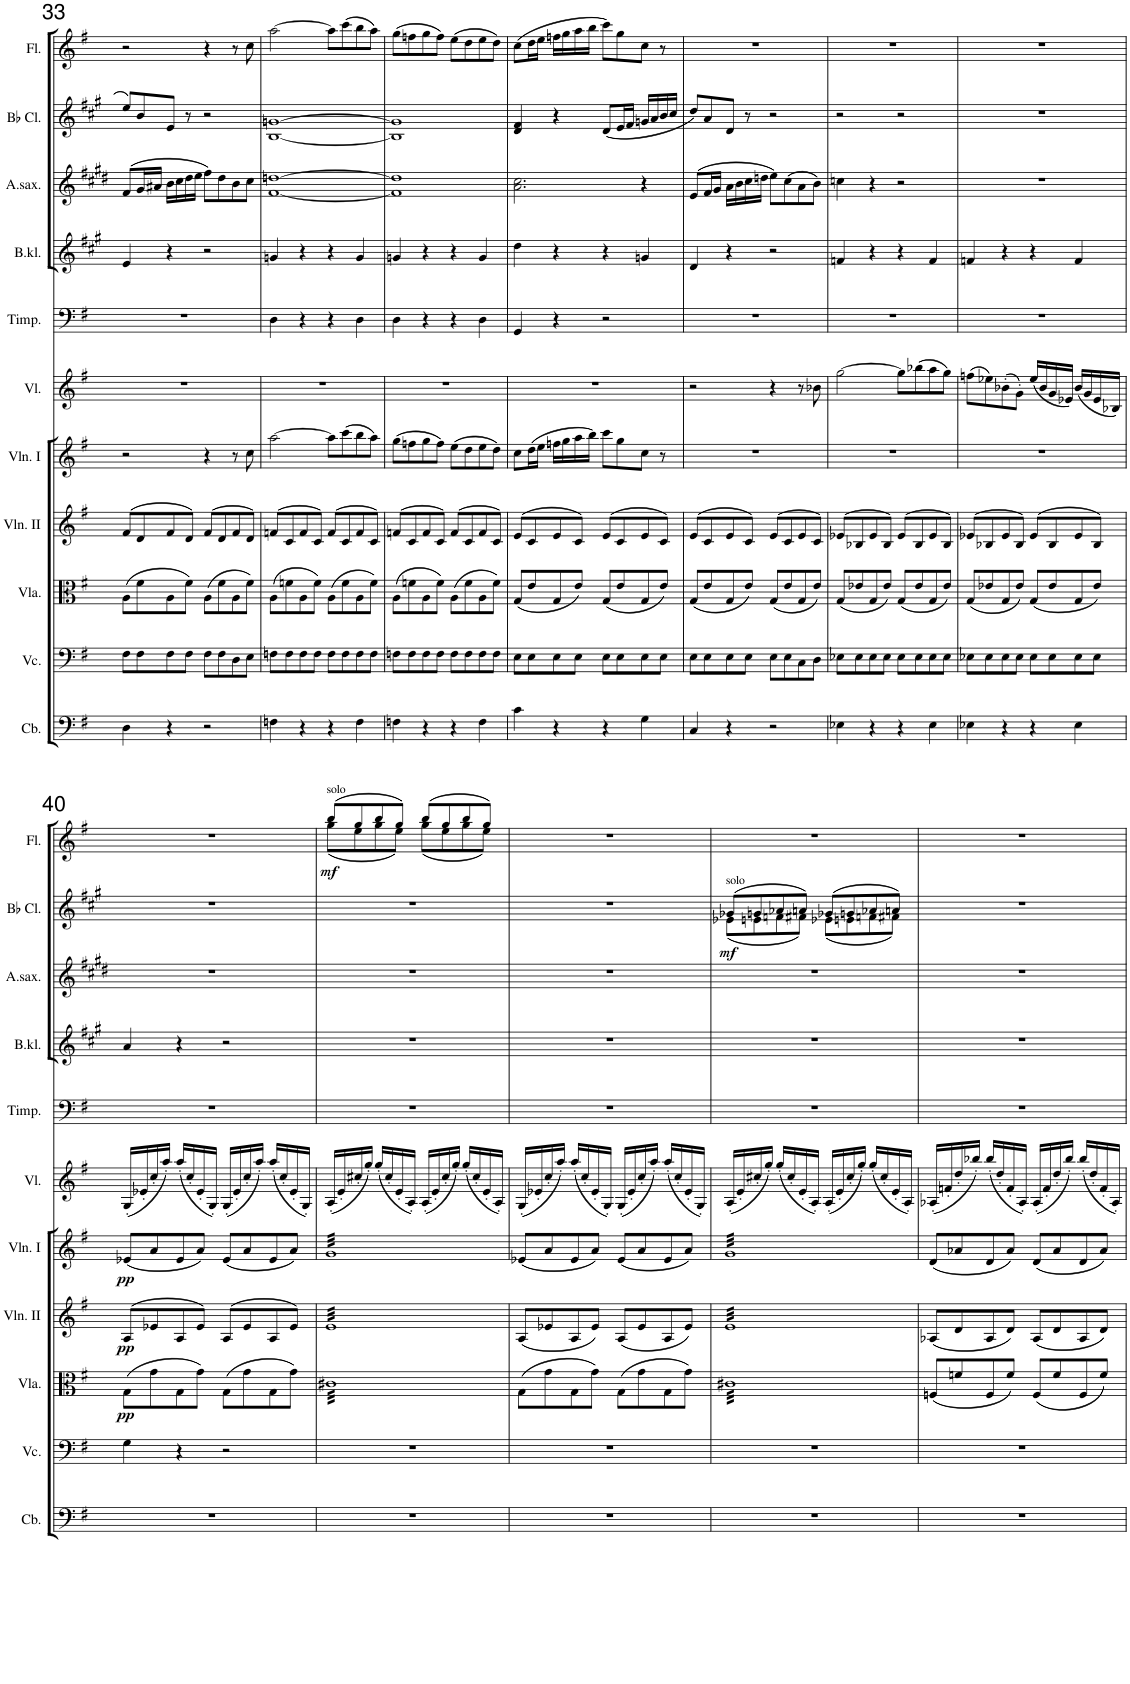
**kern	**kern	**kern	**dynam	**kern	**dynam	**kern	**dynam	**kern	**kern	**kern	**kern	**kern	**dynam	**kern	**dynam
*part11	*part10	*part9	*part9	*part8	*part8	*part7	*part7	*part6	*part5	*part4	*part3	*part2	*part2	*part1	*part1
*staff11	*staff10	*staff9	*staff9	*staff8	*staff8	*staff7	*staff7	*staff6	*staff5	*staff4	*staff3	*staff2	*staff2	*staff1	*staff1
*I"Contrabasses	*I"Violoncellos	*I"Violas	*	*I"Violins II	*	*I"Violins I	*	*I"Violine	*I"Timpani	*I"Bassklarinette	*I"Altsaxophon	*I"Clarinets in Bb	*	*I"Flutes	*
*I'Cb.	*I'Vc.	*I'Vla.	*	*I'Vln. II	*	*I'Vln. I	*	*I'Vl.	*I'Timp.	*I'B.kl.	*I'A.sax.	*	*	*I'Fl.	*
!!LO:PB:g=z
*clefF4	*clefF4	*clefC3	*	*clefG2	*	*clefG2	*	*clefG2	*clefF4	*clefG2	*clefG2	*clefG2	*	*clefG2	*
*Trd7c12	*	*	*	*	*	*	*	*	*	*Trd8c14	*Trd5c9	*Trd1c2	*	*	*
*k[f#]	*k[f#]	*k[f#]	*	*k[f#]	*	*k[f#]	*	*k[f#]	*k[f#]	*k[f#c#g#]	*k[f#c#g#d#]	*k[f#c#g#]	*	*k[f#]	*
*M4/4	*M4/4	*M4/4	*	*M4/4	*	*M4/4	*	*M4/4	*M4/4	*M4/4	*M4/4	*M4/4	*	*M4/4	*
*met(c)	*met(c)	*met(c)	*	*met(c)	*	*met(c)	*	*met(c)	*met(c)	*met(c)	*met(c)	*met(c)	*	*met(c)	*
=33	=33	=33	=33	=33	=33	=33	=33	=33	=33	=33	=33	=33	=33	=33	=33
4D\	8F#\L	(8A\L	.	(>8f#/L	.	2r	.	1r	1r	4e/	(8f#/L	8ee/L	.	2r	.
.	8F#\	8f#\	.	8d/	.	.	.	.	.	.	16g#/L	8b/	.	.	.
.	.	.	.	.	.	.	.	.	.	.	16a#X/JJ	.	.	.	.
4r	8F#\	8A\	.	8f#/	.	.	.	.	.	4r	16b\LL	8e/J	.	.	.
.	.	.	.	.	.	.	.	.	.	.	16cc#\	.	.	.	.
.	8F#\J	8f#\J)	.	8d/J)	.	.	.	.	.	.	16dd#\	8r	.	.	.
.	.	.	.	.	.	.	.	.	.	.	16ee\JJ	.	.	.	.
2r	8F#\L	(8A\L	.	(>8f#/L	.	4r	.	.	.	2r	8ff#\L)	2r	.	4r	.
.	8F#\	8f#\	.	8d/	.	.	.	.	.	.	8dd#\	.	.	.	.
.	8D\	8A\	.	8f#/	.	8r	.	.	.	.	8b\	.	.	8r	.
.	8E\J	8f#\J)	.	8d/J)	.	8cc\	.	.	.	.	8cc#\J	.	.	8cc\	.
=34	=34	=34	=34	=34	=34	=34	=34	=34	=34	=34	=34	=34	=34	=34	=34
4Fn\	8Fn\L	(8A\L	.	(>8fn/L	.	[2aa\	.	1r	4D\	4gn/	[1f# [1ddn	[1B [1gn	.	[2aa\	.
.	8F\	8fn\	.	8c/	.	.	.	.	.	.	.	.	.	.	.
4r	8F\	8A\	.	8f/	.	.	.	.	4r	4r	.	.	.	.	.
.	8F\J	8f\J)	.	8c/J)	.	.	.	.	.	.	.	.	.	.	.
4r	8F\L	(8A\L	.	(>8f/L	.	8aa\L]	.	.	4r	4r	.	.	.	8aa\L]	.
.	8F\	8f\	.	8c/	.	(8ccc\	.	.	.	.	.	.	.	(8ccc\	.
4F\	8F\	8A\	.	8f/	.	8bb\	.	.	4D\	4g/	.	.	.	8bb\	.
.	8F\J	8f\J)	.	8c/J)	.	8aa\J)	.	.	.	.	.	.	.	8aa\J)	.
=35	=35	=35	=35	=35	=35	=35	=35	=35	=35	=35	=35	=35	=35	=35	=35
4Fn\	8Fn\L	(8A\L	.	(>8fn/L	.	(8gg\L	.	1r	4D\	4gn/	1f#] 1dd]	1B] 1g]	.	(8gg\L	.
.	8F\	8fn\	.	8c/	.	8ffn\	.	.	.	.	.	.	.	8ffn\	.
4r	8F\	8A\	.	8f/	.	8gg\	.	.	4r	4r	.	.	.	8gg\	.
.	8F\J	8f\J)	.	8c/J)	.	8ff\J)	.	.	.	.	.	.	.	8ff\J)	.
4r	8F\L	(8A\L	.	(>8f/L	.	(8ee\L	.	.	4r	4r	.	.	.	(8ee\L	.
.	8F\	8f\	.	8c/	.	8dd\	.	.	.	.	.	.	.	8dd\	.
4F\	8F\	8A\	.	8f/	.	8ee\	.	.	4D\	4g/	.	.	.	8ee\	.
.	8F\J	8f\J)	.	8c/J)	.	8dd\J)	.	.	.	.	.	.	.	8dd\J)	.
=36	=36	=36	=36	=36	=36	=36	=36	=36	=36	=36	=36	=36	=36	=36	=36
4c\	8E\L	(<8G/L	.	(>8e/L	.	8cc\L	.	1r	4GG/	4dd\	2.a\ 2.cc#\	4d/ 4f#/	.	(8cc\L	.
.	8E\	8e/	.	8c/	.	(16dd\L	.	.	.	.	.	.	.	16dd\L	.
.	.	.	.	.	.	16ee\JJ	.	.	.	.	.	.	.	16ee\JJ	.
4r	8E\	8G/	.	8e/	.	16ffn\LL	.	.	4r	4r	.	4r	.	16ffn\LL	.
.	.	.	.	.	.	16gg\	.	.	.	.	.	.	.	16gg\	.
.	8E\J	8e/J)	.	8c/J)	.	16aa\	.	.	.	.	.	.	.	16aa\	.
.	.	.	.	.	.	16bb\JJ)	.	.	.	.	.	.	.	16bb\JJ	.
4r	8E\L	(8G/L	.	(>8e/L	.	8ccc\L	.	.	2r	4r	.	(8d/L	.	8ccc\L)	.
.	8E\	8e/	.	8c/	.	8gg\	.	.	.	.	.	16e/L	.	8gg\	.
.	.	.	.	.	.	.	.	.	.	.	.	16f#/JJ	.	.	.
4G\	8E\	8G/	.	8e/	.	8cc\J	.	.	.	4gn/	4r	16gn/LL	.	8cc\J	.
.	.	.	.	.	.	.	.	.	.	.	.	16a/	.	.	.
.	8E\J	8e/J)	.	8c/J)	.	8r	.	.	.	.	.	16b/	.	8r	.
.	.	.	.	.	.	.	.	.	.	.	.	16cc#/JJ	.	.	.
=37	=37	=37	=37	=37	=37	=37	=37	=37	=37	=37	=37	=37	=37	=37	=37
4C/	8E\L	(8G/L	.	(>8e/L	.	1r	.	2r	1r	4d/	(8e/L	8dd/L)	.	1r	.
.	8E\	8e/	.	8c/	.	.	.	.	.	.	16f#/L	8a/	.	.	.
.	.	.	.	.	.	.	.	.	.	.	16g#/JJ	.	.	.	.
4r	8E\	8G/	.	8e/	.	.	.	.	.	4r	16a\LL	8d/J	.	.	.
.	.	.	.	.	.	.	.	.	.	.	16b\	.	.	.	.
.	8E\J	8e/J)	.	8c/J)	.	.	.	.	.	.	16cc#\	8r	.	.	.
.	.	.	.	.	.	.	.	.	.	.	16ddn\JJ	.	.	.	.
2r	8E\L	(8G/L	.	(>8e/L	.	.	.	4r	.	2r	8ee\L)	2r	.	.	.
.	8E\	8e/	.	8c/	.	.	.	.	.	.	(8cc#\	.	.	.	.
.	8C\	8G/	.	8e/	.	.	.	8r	.	.	8a\	.	.	.	.
.	8D\J	8e/J)	.	8c/J)	.	.	.	8b-X\	.	.	8b\J)	.	.	.	.
=38	=38	=38	=38	=38	=38	=38	=38	=38	=38	=38	=38	=38	=38	=38	=38
4E-X\	8E-X\L	(8G/L	.	(>8e-X/L	.	1r	.	[2gg\	1r	4fn/	4ccn\	2r	.	1r	.
.	8E-\	8e-X/	.	8B-X/	.	.	.	.	.	.	.	.	.	.	.
4r	8E-\	8G/	.	8e-/	.	.	.	.	.	4r	4r	.	.	.	.
.	8E-\J	8e-/J)	.	8B-/J)	.	.	.	.	.	.	.	.	.	.	.
4r	8E-\L	(8G/L	.	(>8e-/L	.	.	.	8gg\L]	.	4r	2r	2r	.	.	.
.	8E-\	8e-/	.	8B-/	.	.	.	(8bb-X\	.	.	.	.	.	.	.
4E-\	8E-\	8G/	.	8e-/	.	.	.	8aa\	.	4f/	.	.	.	.	.
.	8E-\J	8e-/J)	.	8B-/J)	.	.	.	8gg\J)	.	.	.	.	.	.	.
=39	=39	=39	=39	=39	=39	=39	=39	=39	=39	=39	=39	=39	=39	=39	=39
4E-X\	8E-X\L	(8G/L	.	(>8e-X/L	.	1r	.	(8ffn\L	1r	4fn/	1r	1r	.	1r	.
.	8E-\	8e-X/	.	8B-X/	.	.	.	8ee-X\)	.	.	.	.	.	.	.
4r	8E-\	8G/	.	8e-/	.	.	.	(8b-X'\	.	4r	.	.	.	.	.
.	8E-\J	8e-/J)	.	8B-/J)	.	.	.	8g'\J)	.	.	.	.	.	.	.
4r	8E-\L	(8G/L	.	(>8e-/L	.	.	.	(16ee-/LL	.	4r	.	.	.	.	.
.	.	.	.	.	.	.	.	16b-/	.	.	.	.	.	.	.
.	8E-\	8e-/	.	8B-/	.	.	.	16g/	.	.	.	.	.	.	.
.	.	.	.	.	.	.	.	16e-X/JJ)	.	.	.	.	.	.	.
4E-\	8E-\	8G/	.	8e-/	.	.	.	(16b-/LL	.	4f/	.	.	.	.	.
.	.	.	.	.	.	.	.	16g/	.	.	.	.	.	.	.
.	8E-\J	8e-/J)	.	8B-/J)	.	.	.	16e-/	.	.	.	.	.	.	.
.	.	.	.	.	.	.	.	16B-X/JJ)	.	.	.	.	.	.	.
!!LO:LB:g=z
=40	=40	=40	=40	=40	=40	=40	=40	=40	=40	=40	=40	=40	=40	=40	=40
!	!	!	!LO:DY:b	!	!LO:DY:b	!	!LO:DY:b	!	!	!	!	!	!	!	!
1r	4G\	(8G\L	pp	(>8A/L	pp	(8e-X/L	pp	(16G'/LL	1r	4a/	1r	1r	.	1r	.
.	.	.	.	.	.	.	.	16e-X'/	.	.	.	.	.	.	.
.	.	8g\	.	8e-X/	.	8a/	.	16cc'/	.	.	.	.	.	.	.
.	.	.	.	.	.	.	.	16aa'/JJ)	.	.	.	.	.	.	.
.	4r	8G\	.	8A/	.	8e-/	.	(16aa'/LL	.	4r	.	.	.	.	.
.	.	.	.	.	.	.	.	16cc'/	.	.	.	.	.	.	.
.	.	8g\J)	.	8e-/J)	.	8a/J)	.	16e-'/	.	.	.	.	.	.	.
.	.	.	.	.	.	.	.	16G'/JJ)	.	.	.	.	.	.	.
.	2r	(8G\L	.	(>8A/L	.	(8e-/L	.	(16G'/LL	.	2r	.	.	.	.	.
.	.	.	.	.	.	.	.	16e-'/	.	.	.	.	.	.	.
.	.	8g\	.	8e-/	.	8a/	.	16cc'/	.	.	.	.	.	.	.
.	.	.	.	.	.	.	.	16aa'/JJ)	.	.	.	.	.	.	.
.	.	8G\	.	8A/	.	8e-/	.	(16aa'/LL	.	.	.	.	.	.	.
.	.	.	.	.	.	.	.	16cc'/	.	.	.	.	.	.	.
.	.	8g\J)	.	8e-/J)	.	8a/J)	.	16e-'/	.	.	.	.	.	.	.
.	.	.	.	.	.	.	.	16G'/JJ)	.	.	.	.	.	.	.
=41	=41	=41	=41	=41	=41	=41	=41	=41	=41	=41	=41	=41	=41	=41	=41
*	*	*	*	*	*	*	*	*	*	*	*	*	*	*^	*
!	!	!	!	!	!	!	!	!	!	!	!	!	!	!LO:TX:a:t=solo	!	!
!	!	!	!	!	!	!	!	!	!	!	!	!	!	!	!	!LO:DY:b
*	*	*tremolo	*	*	*	*	*	*	*	*	*	*	*	*	*	*
*	*	*	*	*tremolo	*	*	*	*	*	*	*	*	*	*	*	*
*	*	*	*	*	*	*tremolo	*	*	*	*	*	*	*	*	*	*
1r	1r	32c#XLLL	.	32eLLL	.	32gLLL	.	(16A'/LL	1r	1r	1r	1r	.	(8bb/L	(8gg\L	mf
.	.	32c#X	.	32e	.	32g	.	.	.	.	.	.	.	.	.	.
.	.	32c#X	.	32e	.	32g	.	16e'/	.	.	.	.	.	.	.	.
.	.	32c#X	.	32e	.	32g	.	.	.	.	.	.	.	.	.	.
.	.	32c#X	.	32e	.	32g	.	16cc#X'/	.	.	.	.	.	8gg/	8ee\	.
.	.	32c#X	.	32e	.	32g	.	.	.	.	.	.	.	.	.	.
.	.	32c#X	.	32e	.	32g	.	16gg'/JJ)	.	.	.	.	.	.	.	.
.	.	32c#X	.	32e	.	32g	.	.	.	.	.	.	.	.	.	.
.	.	32c#X	.	32e	.	32g	.	(16gg'/LL	.	.	.	.	.	8bb/	8gg\	.
.	.	32c#X	.	32e	.	32g	.	.	.	.	.	.	.	.	.	.
.	.	32c#X	.	32e	.	32g	.	16cc#'/	.	.	.	.	.	.	.	.
.	.	32c#X	.	32e	.	32g	.	.	.	.	.	.	.	.	.	.
.	.	32c#X	.	32e	.	32g	.	16e'/	.	.	.	.	.	8gg/J)	8ee\J)	.
.	.	32c#X	.	32e	.	32g	.	.	.	.	.	.	.	.	.	.
.	.	32c#X	.	32e	.	32g	.	16A'/JJ)	.	.	.	.	.	.	.	.
.	.	32c#X	.	32e	.	32g	.	.	.	.	.	.	.	.	.	.
.	.	32c#X	.	32e	.	32g	.	(16A'/LL	.	.	.	.	.	(8bb/L	(8gg\L	.
.	.	32c#X	.	32e	.	32g	.	.	.	.	.	.	.	.	.	.
.	.	32c#X	.	32e	.	32g	.	16e'/	.	.	.	.	.	.	.	.
.	.	32c#X	.	32e	.	32g	.	.	.	.	.	.	.	.	.	.
.	.	32c#X	.	32e	.	32g	.	16cc#'/	.	.	.	.	.	8gg/	8ee\	.
.	.	32c#X	.	32e	.	32g	.	.	.	.	.	.	.	.	.	.
.	.	32c#X	.	32e	.	32g	.	16gg'/JJ)	.	.	.	.	.	.	.	.
.	.	32c#X	.	32e	.	32g	.	.	.	.	.	.	.	.	.	.
.	.	32c#X	.	32e	.	32g	.	(16gg'/LL	.	.	.	.	.	8bb/	8gg\	.
.	.	32c#X	.	32e	.	32g	.	.	.	.	.	.	.	.	.	.
.	.	32c#X	.	32e	.	32g	.	16cc#'/	.	.	.	.	.	.	.	.
.	.	32c#X	.	32e	.	32g	.	.	.	.	.	.	.	.	.	.
.	.	32c#X	.	32e	.	32g	.	16e'/	.	.	.	.	.	8gg/J)	8ee\J)	.
.	.	32c#X	.	32e	.	32g	.	.	.	.	.	.	.	.	.	.
.	.	32c#X	.	32e	.	32g	.	16A'/JJ)	.	.	.	.	.	.	.	.
.	.	32c#XJJJ	.	32eJJJ	.	32gJJJ	.	.	.	.	.	.	.	.	.	.
*	*	*	*	*	*	*Xtremolo	*	*	*	*	*	*	*	*	*	*
*	*	*	*	*Xtremolo	*	*	*	*	*	*	*	*	*	*	*	*
*	*	*Xtremolo	*	*	*	*	*	*	*	*	*	*	*	*	*	*
*	*	*	*	*	*	*	*	*	*	*	*	*	*	*v	*v	*
=42	=42	=42	=42	=42	=42	=42	=42	=42	=42	=42	=42	=42	=42	=42	=42
1r	1r	(8G\L	.	(8A/L	.	(8e-X/L	.	(16G'/LL	1r	1r	1r	1r	.	1r	.
.	.	.	.	.	.	.	.	16e-X'/	.	.	.	.	.	.	.
.	.	8g\	.	8e-X/	.	8a/	.	16cc'/	.	.	.	.	.	.	.
.	.	.	.	.	.	.	.	16aa'/JJ)	.	.	.	.	.	.	.
.	.	8G\	.	8A/	.	8e-/	.	(16aa'/LL	.	.	.	.	.	.	.
.	.	.	.	.	.	.	.	16cc'/	.	.	.	.	.	.	.
.	.	8g\J)	.	8e-/J)	.	8a/J)	.	16e-'/	.	.	.	.	.	.	.
.	.	.	.	.	.	.	.	16G'/JJ)	.	.	.	.	.	.	.
.	.	(8G\L	.	(8A/L	.	(8e-/L	.	(16G'/LL	.	.	.	.	.	.	.
.	.	.	.	.	.	.	.	16e-'/	.	.	.	.	.	.	.
.	.	8g\	.	8e-/	.	8a/	.	16cc'/	.	.	.	.	.	.	.
.	.	.	.	.	.	.	.	16aa'/JJ)	.	.	.	.	.	.	.
.	.	8G\	.	8A/	.	8e-/	.	(16aa'/LL	.	.	.	.	.	.	.
.	.	.	.	.	.	.	.	16cc'/	.	.	.	.	.	.	.
.	.	8g\J)	.	8e-/J)	.	8a/J)	.	16e-'/	.	.	.	.	.	.	.
.	.	.	.	.	.	.	.	16G'/JJ)	.	.	.	.	.	.	.
=43	=43	=43	=43	=43	=43	=43	=43	=43	=43	=43	=43	=43	=43	=43	=43
*	*	*	*	*	*	*	*	*	*	*	*	*^	*	*	*
!	!	!	!	!	!	!	!	!	!	!	!	!LO:TX:a:t=solo	!	!	!	!
!	!	!	!	!	!	!	!	!	!	!	!	!	!	!LO:DY:b	!	!
*	*	*tremolo	*	*	*	*	*	*	*	*	*	*	*	*	*	*
*	*	*	*	*tremolo	*	*	*	*	*	*	*	*	*	*	*	*
*	*	*	*	*	*	*tremolo	*	*	*	*	*	*	*	*	*	*
1r	1r	32c#XLLL	.	32eLLL	.	32gLLL	.	(16A'/LL	1r	1r	1r	(8g-X/L	(8e-X\L	mf	1r	.
.	.	32c#X	.	32e	.	32g	.	.	.	.	.	.	.	.	.	.
.	.	32c#X	.	32e	.	32g	.	16e'/	.	.	.	.	.	.	.	.
.	.	32c#X	.	32e	.	32g	.	.	.	.	.	.	.	.	.	.
.	.	32c#X	.	32e	.	32g	.	16cc#X'/	.	.	.	8gn/	8en\	.	.	.
.	.	32c#X	.	32e	.	32g	.	.	.	.	.	.	.	.	.	.
.	.	32c#X	.	32e	.	32g	.	16gg'/JJ)	.	.	.	.	.	.	.	.
.	.	32c#X	.	32e	.	32g	.	.	.	.	.	.	.	.	.	.
.	.	32c#X	.	32e	.	32g	.	(16gg'/LL	.	.	.	8a-X/	8fn\	.	.	.
.	.	32c#X	.	32e	.	32g	.	.	.	.	.	.	.	.	.	.
.	.	32c#X	.	32e	.	32g	.	16cc#'/	.	.	.	.	.	.	.	.
.	.	32c#X	.	32e	.	32g	.	.	.	.	.	.	.	.	.	.
.	.	32c#X	.	32e	.	32g	.	16e'/	.	.	.	8an/J)	8f#X\J)	.	.	.
.	.	32c#X	.	32e	.	32g	.	.	.	.	.	.	.	.	.	.
.	.	32c#X	.	32e	.	32g	.	16A'/JJ)	.	.	.	.	.	.	.	.
.	.	32c#X	.	32e	.	32g	.	.	.	.	.	.	.	.	.	.
.	.	32c#X	.	32e	.	32g	.	(16A'/LL	.	.	.	(8g-X/L	(8e-X\L	.	.	.
.	.	32c#X	.	32e	.	32g	.	.	.	.	.	.	.	.	.	.
.	.	32c#X	.	32e	.	32g	.	16e'/	.	.	.	.	.	.	.	.
.	.	32c#X	.	32e	.	32g	.	.	.	.	.	.	.	.	.	.
.	.	32c#X	.	32e	.	32g	.	16cc#'/	.	.	.	8gn/	8en\	.	.	.
.	.	32c#X	.	32e	.	32g	.	.	.	.	.	.	.	.	.	.
.	.	32c#X	.	32e	.	32g	.	16gg'/JJ)	.	.	.	.	.	.	.	.
.	.	32c#X	.	32e	.	32g	.	.	.	.	.	.	.	.	.	.
.	.	32c#X	.	32e	.	32g	.	(16gg'/LL	.	.	.	8a-X/	8fn\	.	.	.
.	.	32c#X	.	32e	.	32g	.	.	.	.	.	.	.	.	.	.
.	.	32c#X	.	32e	.	32g	.	16cc#'/	.	.	.	.	.	.	.	.
.	.	32c#X	.	32e	.	32g	.	.	.	.	.	.	.	.	.	.
.	.	32c#X	.	32e	.	32g	.	16e'/	.	.	.	8an/J)	8f#X\J)	.	.	.
.	.	32c#X	.	32e	.	32g	.	.	.	.	.	.	.	.	.	.
.	.	32c#X	.	32e	.	32g	.	16A'/JJ)	.	.	.	.	.	.	.	.
.	.	32c#XJJJ	.	32eJJJ	.	32gJJJ	.	.	.	.	.	.	.	.	.	.
*	*	*	*	*	*	*Xtremolo	*	*	*	*	*	*	*	*	*	*
*	*	*	*	*Xtremolo	*	*	*	*	*	*	*	*	*	*	*	*
*	*	*Xtremolo	*	*	*	*	*	*	*	*	*	*	*	*	*	*
*	*	*	*	*	*	*	*	*	*	*	*	*v	*v	*	*	*
=44	=44	=44	=44	=44	=44	=44	=44	=44	=44	=44	=44	=44	=44	=44	=44
1r	1r	(8Fn/L	.	(8A-X/L	.	(8d/L	.	(16A-X'/LL	1r	1r	1r	1r	.	1r	.
.	.	.	.	.	.	.	.	16fn'/	.	.	.	.	.	.	.
.	.	8fn/	.	8d/	.	8a-X/	.	16dd'/	.	.	.	.	.	.	.
.	.	.	.	.	.	.	.	16bb-X'/JJ)	.	.	.	.	.	.	.
.	.	8F/	.	8A-/	.	8d/	.	(16bb-'/LL	.	.	.	.	.	.	.
.	.	.	.	.	.	.	.	16dd'/	.	.	.	.	.	.	.
.	.	8f/J)	.	8d/J)	.	8a-/J)	.	16f'/	.	.	.	.	.	.	.
.	.	.	.	.	.	.	.	16A-'/JJ)	.	.	.	.	.	.	.
.	.	(8F/L	.	(8A-/L	.	(8d/L	.	(16A-'/LL	.	.	.	.	.	.	.
.	.	.	.	.	.	.	.	16f'/	.	.	.	.	.	.	.
.	.	8f/	.	8d/	.	8a-/	.	16dd'/	.	.	.	.	.	.	.
.	.	.	.	.	.	.	.	16bb-'/JJ)	.	.	.	.	.	.	.
.	.	8F/	.	8A-/	.	8d/	.	(16bb-'/LL	.	.	.	.	.	.	.
.	.	.	.	.	.	.	.	16dd'/	.	.	.	.	.	.	.
.	.	8f/J)	.	8d/J)	.	8a-/J)	.	16f'/	.	.	.	.	.	.	.
.	.	.	.	.	.	.	.	16A-'/JJ)	.	.	.	.	.	.	.
=	=	=	=	=	=	=	=	=	=	=	=	=	=	=	=
*-	*-	*-	*-	*-	*-	*-	*-	*-	*-	*-	*-	*-	*-	*-	*-
